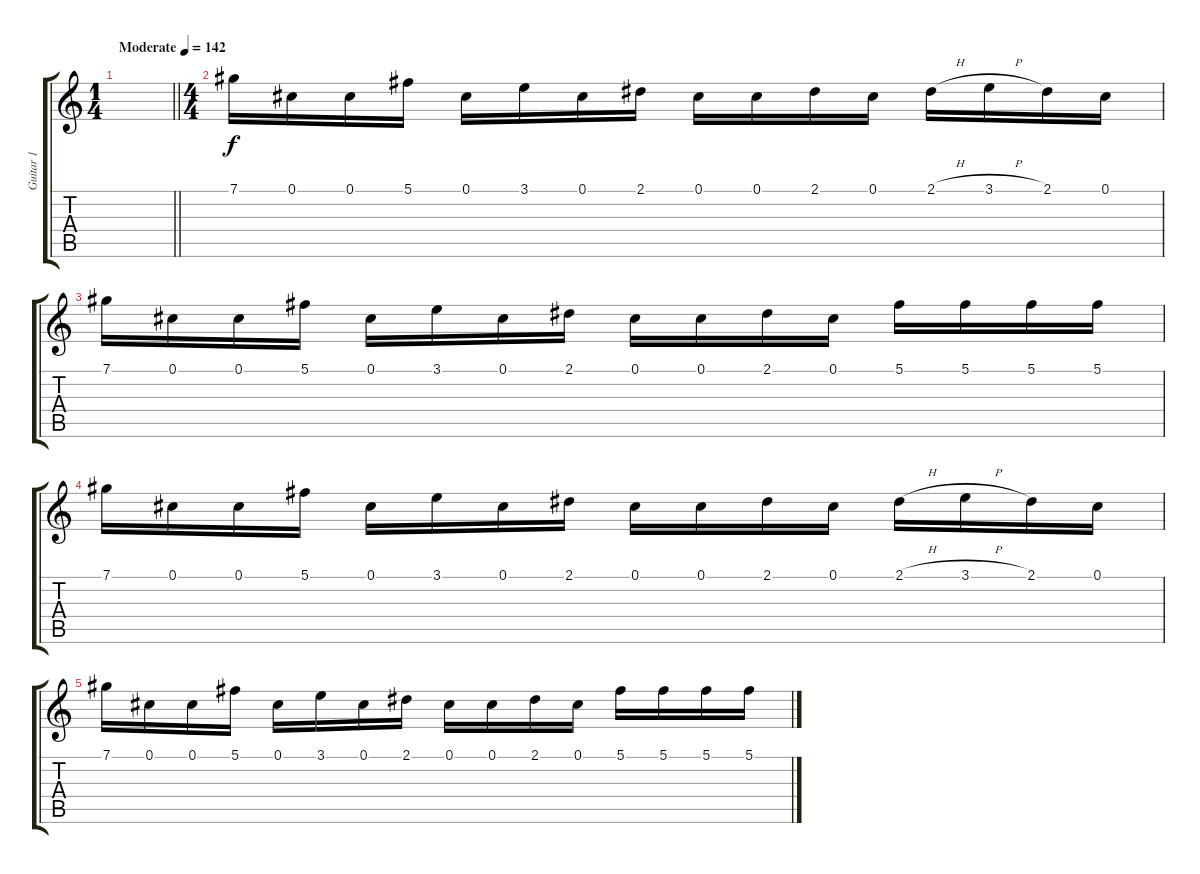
\track ("Guitar 1" "Guitar 1") {instrument distortionguitar}
\staff {score tabs}
\tuning (Db4 Ab3 E3 B2 Gb2 B1) {hide}
\ts (1 4)
\tempo (142 "Moderate")
\clef g2
\barLineRight lightlight
\ks c
|
\ts (4 4)
7.1.16 0.1.16 0.1.16 5.1.16 0.1.16 3.1.16 0.1.16 2.1.16 0.1.16 0.1.16 2.1.16 0.1.16 2.1{h}.16 3.1{h}.16 2.1.16 0.1.16 |
7.1.16 0.1.16 0.1.16 5.1.16 0.1.16 3.1.16 0.1.16 2.1.16 0.1.16 0.1.16 2.1.16 0.1.16 5.1.16 5.1.16 5.1.16 5.1.16 |
7.1.16 0.1.16 0.1.16 5.1.16 0.1.16 3.1.16 0.1.16 2.1.16 0.1.16 0.1.16 2.1.16 0.1.16 2.1{h}.16 3.1{h}.16 2.1.16 0.1.16 |
7.1.16 0.1.16 0.1.16 5.1.16 0.1.16 3.1.16 0.1.16 2.1.16 0.1.16 0.1.16 2.1.16 0.1.16 5.1.16 5.1.16 5.1.16 5.1.16
